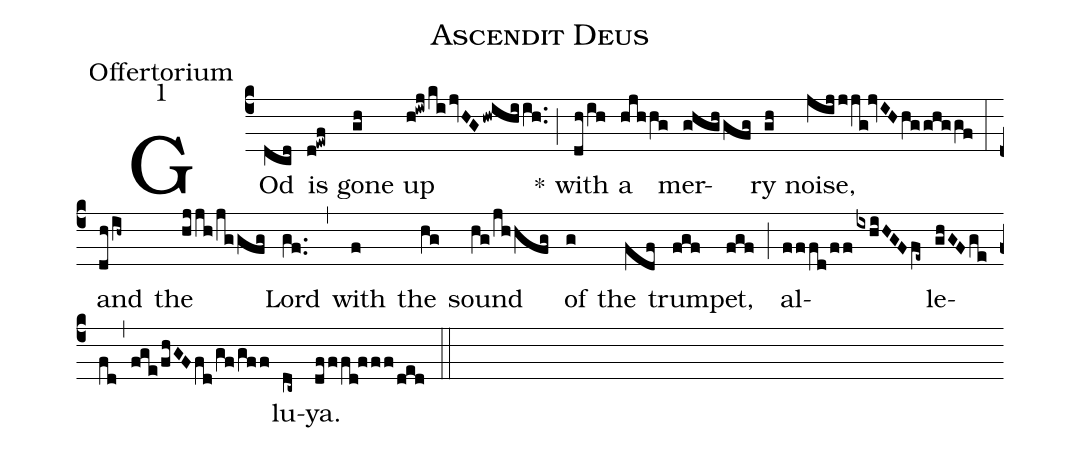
name:Ascendit Deus;
office-part:Offertorium;
mode:1;
%%
(c4) GOd(dcd) is(d!ewf) gone(gh) up(h!iwj/ki/jvHG/hwihiih..) *(;) with(dh/ih) a(hjhhg) mer(ghgh/gfg)ry(gh) noise,(jijjjg!jvIH/hgghggf) (:) and(dh/ih~) the(hjjh/jggfg) Lord(gf..) (,) with(f) the(hg) sound(hg/jhhfg) of(g) the(fdf) trum(fgf)pet,(fgf) (;) al(fffd/ff/ixhiHGF/fe~)le(ghGF/ge/fd,fge/fhGF/fd/gf/gff)lu(dc~)ya.(dfffd!fff/ded) (::)
